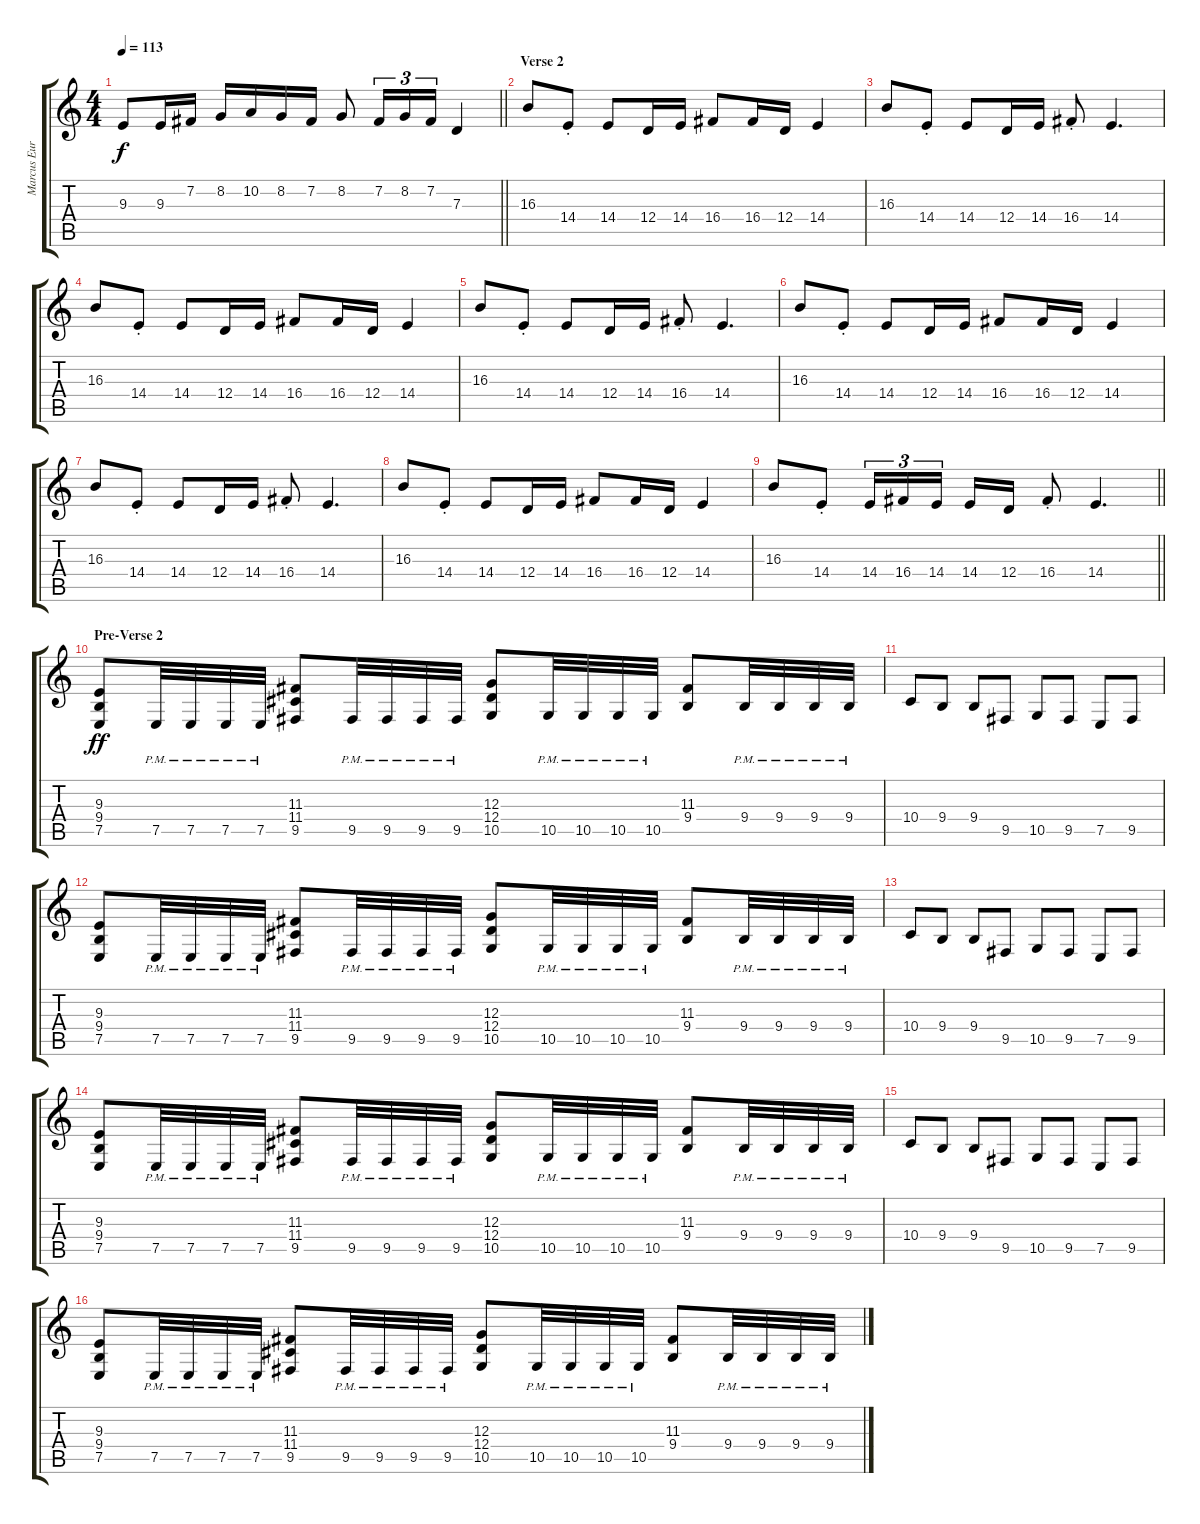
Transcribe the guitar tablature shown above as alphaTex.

\track ("Marcus Eurén (Keyboards)" "Marcus Eur") {instrument accordion}
\staff {score tabs}
\tuning (E4 B3 G3 D3 A2 E2) {hide}
\ts (4 4)
\tempo 113
\clef g2
\barLineRight lightlight
\ks c
9.3.8{dy f} 9.3.16 7.2.16 8.2.16 10.2.16 8.2.16 7.2.16 8.2.8 7.2.16{tu (3 2)} 8.2.16{tu (3 2)} 7.2.16{tu (3 2)} 7.3.4 |
\section ("" "Verse 2")
16.3.8 14.4{st}.8 14.4.8 12.4.16 14.4.16 16.4.8 16.4.16 12.4.16 14.4.4 |
16.3.8 14.4{st}.8 14.4.8 12.4.16 14.4.16 16.4{st}.8 14.4.4{d} |
16.3.8 14.4{st}.8 14.4.8 12.4.16 14.4.16 16.4.8 16.4.16 12.4.16 14.4.4 |
16.3.8 14.4{st}.8 14.4.8 12.4.16 14.4.16 16.4{st}.8 14.4.4{d} |
16.3.8 14.4{st}.8 14.4.8 12.4.16 14.4.16 16.4.8 16.4.16 12.4.16 14.4.4 |
16.3.8 14.4{st}.8 14.4.8 12.4.16 14.4.16 16.4{st}.8 14.4.4{d} |
16.3.8 14.4{st}.8 14.4.8 12.4.16 14.4.16 16.4.8 16.4.16 12.4.16 14.4.4 |
\barLineRight lightlight
16.3.8 14.4{st}.8 14.4.16{tu (3 2)} 16.4.16{tu (3 2)} 14.4.16{tu (3 2) beam splitsecondary} 14.4.16 12.4.16 16.4{st}.8 14.4.4{d} |
\section ("" "Pre-Verse 2")
(9.3 9.4 7.5).8{dy ff} 7.5{pm}.32 7.5{pm}.32 7.5{pm}.32 7.5{pm}.32 (11.3 11.4 9.5).8 9.5{pm}.32 9.5{pm}.32 9.5{pm}.32 9.5{pm}.32 (12.3 12.4 10.5).8 10.5{pm}.32 10.5{pm}.32 10.5{pm}.32 10.5{pm}.32 (11.3 9.4).8 9.4{pm}.32 9.4{pm}.32 9.4{pm}.32 9.4{pm}.32 |
10.4.8 9.4.8 9.4.8 9.5.8 10.5.8 9.5.8 7.5.8 9.5.8 |
(9.3 9.4 7.5).8 7.5{pm}.32 7.5{pm}.32 7.5{pm}.32 7.5{pm}.32 (11.3 11.4 9.5).8 9.5{pm}.32 9.5{pm}.32 9.5{pm}.32 9.5{pm}.32 (12.3 12.4 10.5).8 10.5{pm}.32 10.5{pm}.32 10.5{pm}.32 10.5{pm}.32 (11.3 9.4).8 9.4{pm}.32 9.4{pm}.32 9.4{pm}.32 9.4{pm}.32 |
10.4.8 9.4.8 9.4.8 9.5.8 10.5.8 9.5.8 7.5.8 9.5.8 |
(9.3 9.4 7.5).8 7.5{pm}.32 7.5{pm}.32 7.5{pm}.32 7.5{pm}.32 (11.3 11.4 9.5).8 9.5{pm}.32 9.5{pm}.32 9.5{pm}.32 9.5{pm}.32 (12.3 12.4 10.5).8 10.5{pm}.32 10.5{pm}.32 10.5{pm}.32 10.5{pm}.32 (11.3 9.4).8 9.4{pm}.32 9.4{pm}.32 9.4{pm}.32 9.4{pm}.32 |
10.4.8 9.4.8 9.4.8 9.5.8 10.5.8 9.5.8 7.5.8 9.5.8 |
(9.3 9.4 7.5).8 7.5{pm}.32 7.5{pm}.32 7.5{pm}.32 7.5{pm}.32 (11.3 11.4 9.5).8 9.5{pm}.32 9.5{pm}.32 9.5{pm}.32 9.5{pm}.32 (12.3 12.4 10.5).8 10.5{pm}.32 10.5{pm}.32 10.5{pm}.32 10.5{pm}.32 (11.3 9.4).8 9.4{pm}.32 9.4{pm}.32 9.4{pm}.32 9.4{pm}.32
